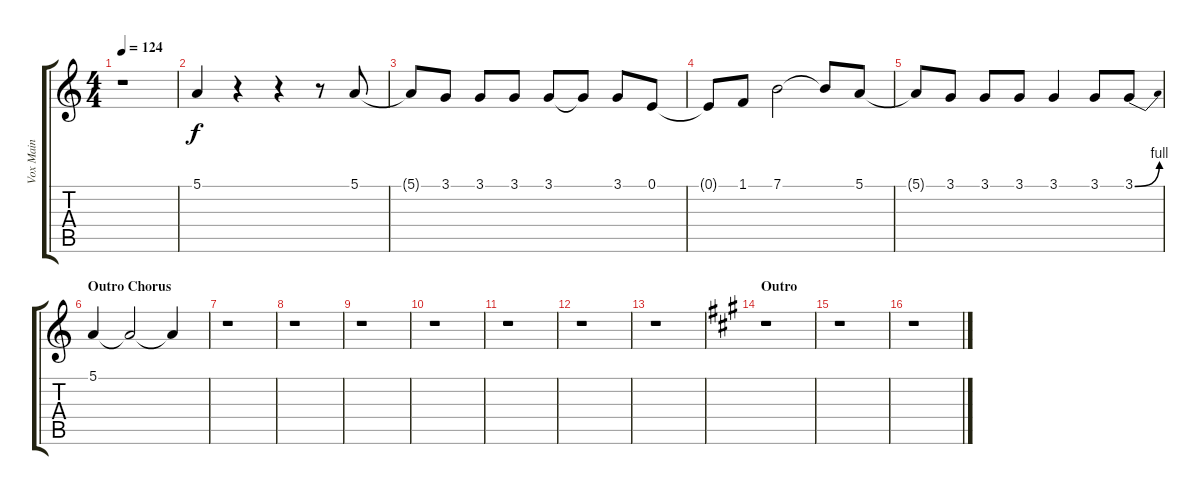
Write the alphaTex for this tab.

\track ("Vox Main" "Vox Main") {instrument lead2sawtooth}
\staff {score tabs}
\tuning (E4 B3 G3 D3 A2 E2) {hide}
\ts (4 4)
\tempo 124
\clef g2
\ks c
r.1{dy f} |
5.1.4 r.4 r.4 r.8 5.1.8 |
5.1{t}.8 3.1.8 3.1.8 3.1.8 3.1.8 3.1{t}.8 3.1.8 0.1.8 |
\ks aminor
0.1{t}.8 1.1.8 7.1.2 7.1{t}.8 5.1.8 |
\ks c
5.1{t}.8 3.1.8 3.1.8 3.1.8 3.1.4 3.1.8 3.1{be (bend 0 0 60 4)}.8 |
\section ("" "Outro Chorus")
5.1.4 5.1{t}.2 5.1{t}.4 |
r.1 |
r.1 |
r.1 |
r.1 |
r.1 |
r.1 |
r.1 |
\section ("" "Outro")
\ks a
r.1 |
r.1 |
r.1
